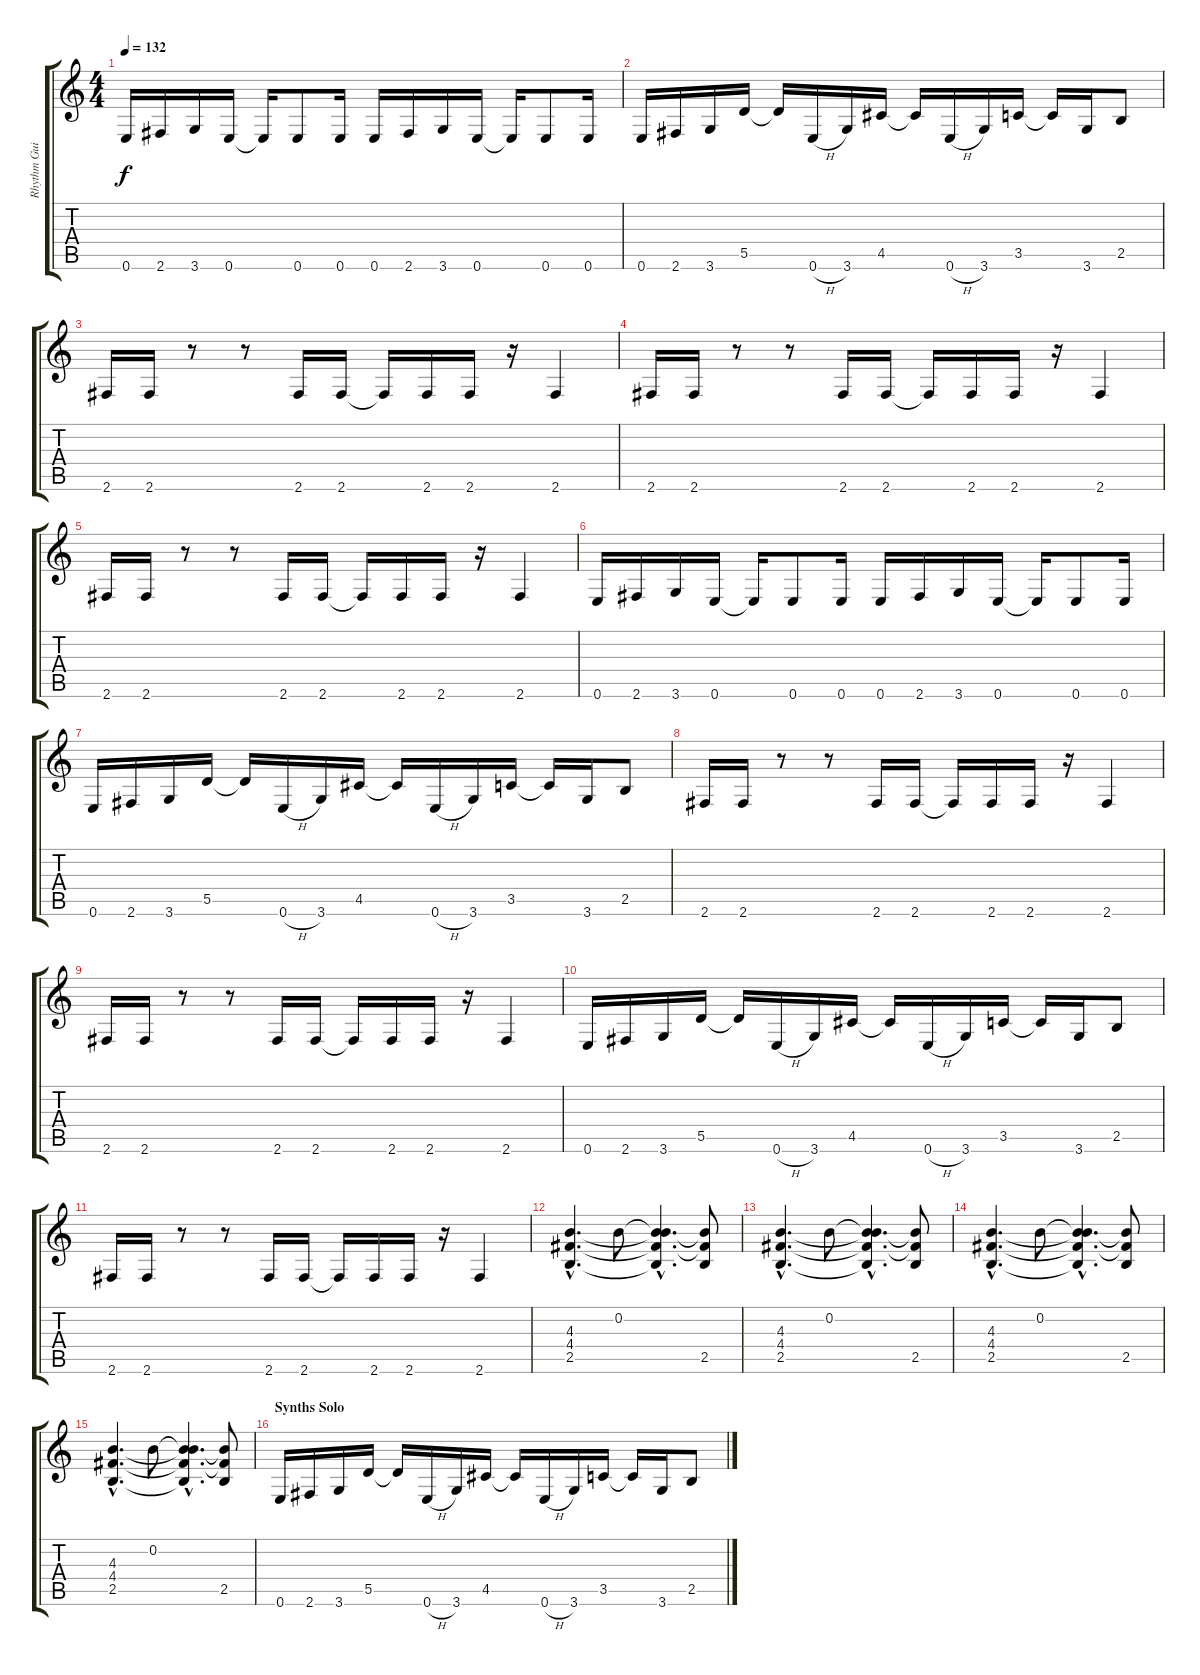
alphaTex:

\track ("Rhythm Guitar" "Rhythm Gui") {instrument distortionguitar}
\staff {score tabs}
\tuning (E4 B3 G3 D3 A2 E2) {hide}
\ts (4 4)
\tempo 132
\clef g2
\ks c
0.6.16{dy f} 2.6.16 3.6.16 0.6.16 0.6{t}.16 0.6.8 0.6.16 0.6.16 2.6.16 3.6.16 0.6.16 0.6{t}.16 0.6.8 0.6.16 |
0.6.16 2.6.16 3.6.16 5.5.16 5.5{t}.16 0.6{h}.16 3.6.16 4.5.16 4.5{t}.16 0.6{h}.16 3.6.16 3.5.16 3.5{t}.16 3.6.16 2.5.8 |
2.6.16 2.6.16 r.8 r.8 2.6.16 2.6.16 2.6{t}.16 2.6.16 2.6.16 r.16 2.6.4 |
2.6.16 2.6.16 r.8 r.8 2.6.16 2.6.16 2.6{t}.16 2.6.16 2.6.16 r.16 2.6.4 |
2.6.16 2.6.16 r.8 r.8 2.6.16 2.6.16 2.6{t}.16 2.6.16 2.6.16 r.16 2.6.4 |
0.6.16 2.6.16 3.6.16 0.6.16 0.6{t}.16 0.6.8 0.6.16 0.6.16 2.6.16 3.6.16 0.6.16 0.6{t}.16 0.6.8 0.6.16 |
0.6.16 2.6.16 3.6.16 5.5.16 5.5{t}.16 0.6{h}.16 3.6.16 4.5.16 4.5{t}.16 0.6{h}.16 3.6.16 3.5.16 3.5{t}.16 3.6.16 2.5.8 |
2.6.16 2.6.16 r.8 r.8 2.6.16 2.6.16 2.6{t}.16 2.6.16 2.6.16 r.16 2.6.4 |
2.6.16 2.6.16 r.8 r.8 2.6.16 2.6.16 2.6{t}.16 2.6.16 2.6.16 r.16 2.6.4 |
0.6.16 2.6.16 3.6.16 5.5.16 5.5{t}.16 0.6{h}.16 3.6.16 4.5.16 4.5{t}.16 0.6{h}.16 3.6.16 3.5.16 3.5{t}.16 3.6.16 2.5.8 |
2.6.16 2.6.16 r.8 r.8 2.6.16 2.6.16 2.6{t}.16 2.6.16 2.6.16 r.16 2.6.4 |
(4.3{hac} 4.4{hac} 2.5{hac}).4{d} 0.2.8 (0.2{hac t} 4.3{hac t} 4.4{hac t} 2.5{hac t}).4{d} (4.3{t} 4.4{t} 2.5).8 |
(4.3{hac} 4.4{hac} 2.5{hac}).4{d} 0.2.8 (0.2{hac t} 4.3{hac t} 4.4{hac t} 2.5{hac t}).4{d} (4.3{t} 4.4{t} 2.5).8 |
(4.3{hac} 4.4{hac} 2.5{hac}).4{d} 0.2.8 (0.2{hac t} 4.3{hac t} 4.4{hac t} 2.5{hac t}).4{d} (4.3{t} 4.4{t} 2.5).8 |
(4.3{hac} 4.4{hac} 2.5{hac}).4{d} 0.2.8 (0.2{hac t} 4.3{hac t} 4.4{hac t} 2.5{hac t}).4{d} (4.3{t} 4.4{t} 2.5).8 |
\section ("" "Synths Solo")
0.6.16 2.6.16 3.6.16 5.5.16 5.5{t}.16 0.6{h}.16 3.6.16 4.5.16 4.5{t}.16 0.6{h}.16 3.6.16 3.5.16 3.5{t}.16 3.6.16 2.5.8
